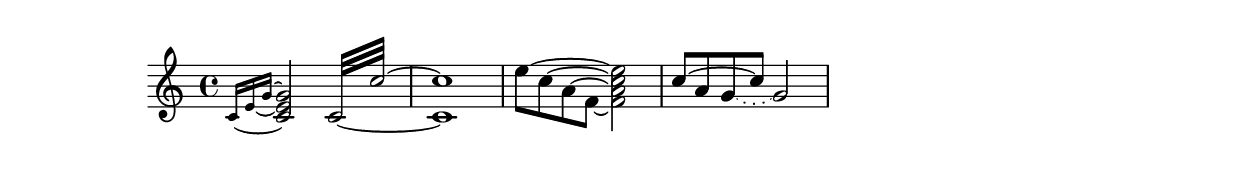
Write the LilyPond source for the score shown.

%% Do not edit this file; it is auto-generated from LSR http://lsr.dsi.unimi.it
%% This file is in the public domain.
\version "2.13.1"

\header {
  lsrtags = "rhythms"

 doctitlees = "Uso de ligaduras en los arpegios"
 texidoces = "
En ocasiones se usan ligaduras de unión para escribir los arpegios.
En este caso, las dos notas ligadas no tienen que ser consecutivas.
Esto se puede conseguir estableciendo la propiedad
@code{tieWaitForNote} al valor \"verdadero\".  La misma funcionalidad
es de utilidad, por ejemplo, para ligar un trémolo a un acorde, pero
en principio, también se puede usar para notas normales consecutivas,
como se muestra en este ejemplo.

"

%% Translation of GIT committish :<6ce7f350682dfa99af97929be1dec6b9f1cbc01a>
 texidocde = "
 Überbindungen werden teilweise benutzt, um Arpeggios zu notieren.  In
 diesem Fall stehen die übergebundenen Noten nicht unbedingt hintereinander.
Das Verhalten kann erreicht werden, indem die @code{tieWaitForNote}-Eigenschaft
auf @code{#t} gesetzt wird.  Diese Funktion ist auch sinnvoll, um etwa
ein Tremolo mit einem Akkord zu überbinden, kann aber prinzipiell auch
für normale Überbindungen eingesetzt werden
"
  doctitlede = "Überbingungen für Arpeggio genutzen"

  texidoc = "
Ties are sometimes used to write out arpeggios.  In this case, two tied
notes need not be consecutive.  This can be achieved by setting the
@code{tieWaitForNote} property to @code{#t}.  The same feature is also
useful, for example, to tie a tremolo to a chord, but in principle, it
can also be used for ordinary consecutive notes. 

"
  doctitle = "Using ties with arpeggios"
} % begin verbatim

\relative c' {
  \set tieWaitForNote = ##t
  \grace { c16[ ~ e ~ g] ~ } <c, e g>2
  \repeat tremolo 8 { c32 ~ c' ~ } <c c,>1
  e8 ~ c ~ a ~ f ~ <e' c a f>2
  \tieUp
  c8 ~ a
  \tieDown
  \tieDotted
  g8 ~ c g2
}
